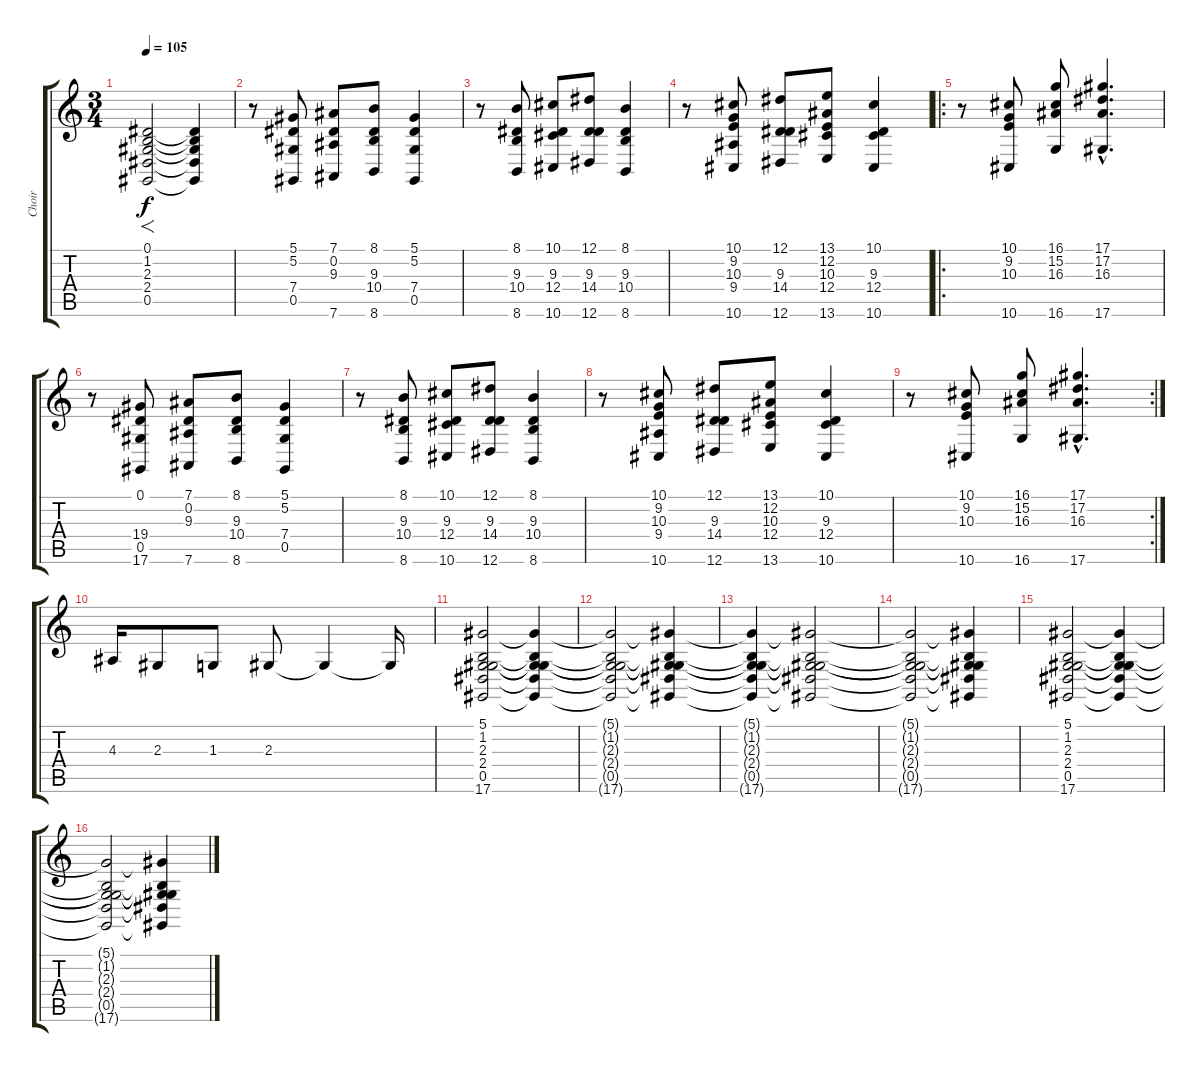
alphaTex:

\track ("Choir" "Choir") {instrument pad4choir}
\staff {score tabs}
\tuning (Eb4 Bb3 Gb3 Db3 Ab2 Eb2) {hide}
\ts (3 4)
\tempo 105
\clef g2
\ks c
(0.1 1.2 2.3 2.4 0.5).2{f dy f instrument pad4choir} (0.1{t} 1.2{t} 2.3{t} 2.4{t} 0.5{t}).4 |
r.8 (5.1 5.2 7.4 0.5).8 (7.1 0.2 9.3 7.6).8 (8.1 9.3 10.4 8.6).8 (5.1 5.2 7.4 0.5).4 |
r.8 (8.1 9.3 10.4 8.6).8 (10.1 9.3 12.4 10.6).8 (12.1 9.3 14.4 12.6).8 (8.1 9.3 10.4 8.6).4 |
r.8 (10.1 9.2 10.3 9.4 10.6).8 (12.1 9.3 14.4 12.6).8 (13.1 12.2 10.3 12.4 13.6).8 (10.1 9.3 12.4 10.6).4 |
\ro
r.8 (10.1 9.2 10.3 10.6).8 (16.1 15.2 16.3 16.6).8 (17.1{hac} 17.2{hac} 16.3{hac} 17.6{hac}).4{d} |
r.8 (0.1 19.4 0.5 17.6).8 (7.1 0.2 9.3 7.6).8 (8.1 9.3 10.4 8.6).8 (5.1 5.2 7.4 0.5).4 |
r.8 (8.1 9.3 10.4 8.6).8 (10.1 9.3 12.4 10.6).8 (12.1 9.3 14.4 12.6).8 (8.1 9.3 10.4 8.6).4 |
r.8 (10.1 9.2 10.3 9.4 10.6).8 (12.1 9.3 14.4 12.6).8 (13.1 12.2 10.3 12.4 13.6).8 (10.1 9.3 12.4 10.6).4 |
\rc 2
r.8 (10.1 9.2 10.3 10.6).8 (16.1 15.2 16.3 16.6).8 (17.1{hac} 17.2{hac} 16.3{hac} 17.6{hac}).4{d} |
4.3.16 2.3.8 1.3.8 2.3.8 2.3{t}.4 2.3{t}.16 |
(5.1 1.2 2.3 2.4 0.5 17.6).2 (5.1{t} 1.2{t} 2.3{t} 2.4{t} 0.5{t} 17.6{t}).4 |
(5.1{t} 1.2{t} 2.3{t} 2.4{t} 0.5{t} 17.6{t}).2 (5.1{t} 1.2{t} 2.3{t} 2.4{t} 0.5{t} 17.6{t}).4 |
(5.1{t} 1.2{t} 2.3{t} 2.4{t} 0.5{t} 17.6{t}).4 (5.1{t} 1.2{t} 2.3{t} 2.4{t} 0.5{t} 17.6{t}).2 |
(5.1{t} 1.2{t} 2.3{t} 2.4{t} 0.5{t} 17.6{t}).2 (5.1{t} 1.2{t} 2.3{t} 2.4{t} 0.5{t} 17.6{t}).4 |
(5.1 1.2 2.3 2.4 0.5 17.6).2 (5.1{t} 1.2{t} 2.3{t} 2.4{t} 0.5{t} 17.6{t}).4 |
(5.1{t} 1.2{t} 2.3{t} 2.4{t} 0.5{t} 17.6{t}).2 (5.1{t} 1.2{t} 2.3{t} 2.4{t} 0.5{t} 17.6{t}).4
